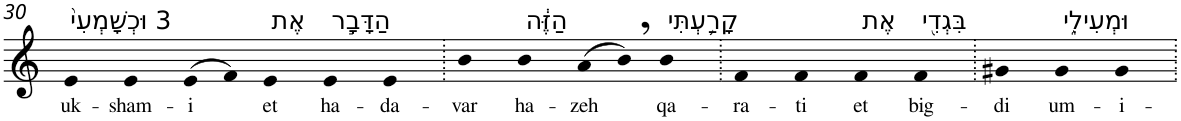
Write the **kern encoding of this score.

**kern	**text
*part1	*part1
*staff1	*staff1
*I"Piano	*
*I'Pno	*
!!LO:PB:g=z
*clefG2	*
*k[]	*
=30	=30
!LO:TX:a:t=3 וּכְשָׁמְעִי֙	!
!	!LO:LY:b
4e	uk-
!	!LO:LY:b
4e	-sham-
!	!LO:LY:b
(>8e	-i
8f)	.
!LO:TX:a:t=אֶת	!
!	!LO:LY:b
4e	et
!LO:TX:a:t=הַדָּבָ֣ר	!
!	!LO:LY:b
4e	ha-
!	!LO:LY:b
4e	-da-
=31.	=31.
!	!LO:LY:b
4b	-var
!LO:TX:a:t=הַזֶּ֔ה	!
!	!LO:LY:b
4b	ha-
!	!LO:LY:b
(>8a	-zeh
8b,)	.
!LO:TX:a:t=קָרַ֥עְתִּי	!
!	!LO:LY:b
4b	qa-
=32.	=32.
!	!LO:LY:b
4f	-ra-
!	!LO:LY:b
4f	-ti
!LO:TX:a:t=אֶת	!
!	!LO:LY:b
4f	et
!LO:TX:a:t=בִּגְדִ֖י	!
!	!LO:LY:b
4f	big-
=33.	=33.
!	!LO:LY:b
4g#X	-di
!LO:TX:a:t=וּמְעִילִ֑י	!
!	!LO:LY:b
4g#	um-
!	!LO:LY:b
4g#	-i-
=.	=.
*-	*-
